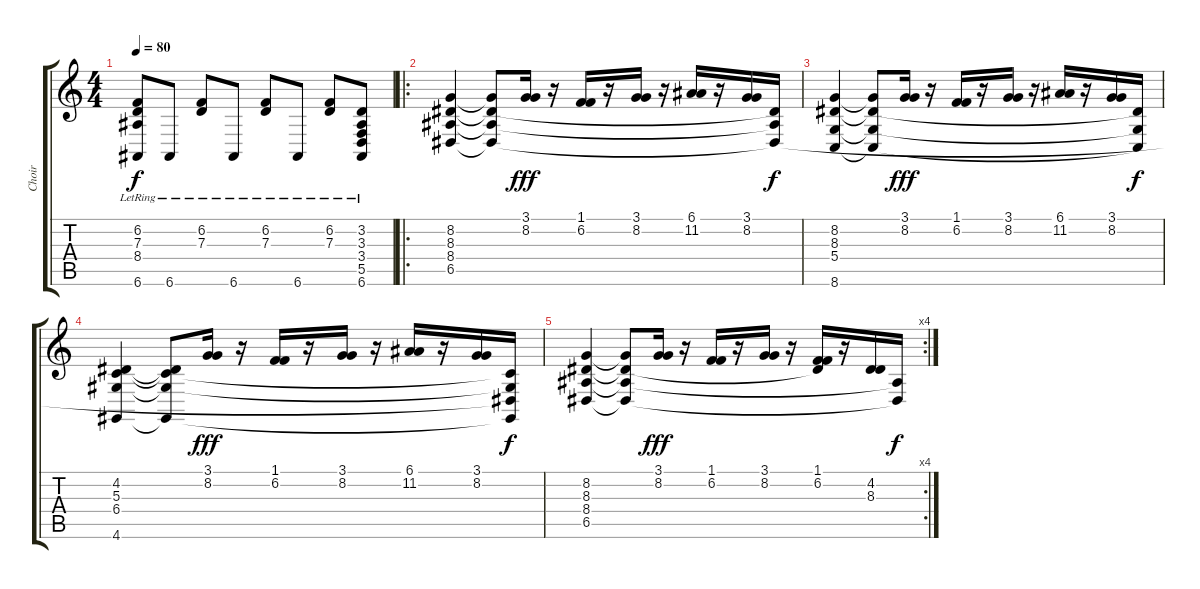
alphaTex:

\track ("Choir" "Choir") {instrument choiraahs}
\staff {score tabs}
\tuning (E4 B3 G3 D3 A2 E2) {hide}
\ts (4 4)
\tempo 80
\clef g2
\ks c
(6.2{lr} 7.3{lr} 8.4{lr} 6.6{lr}).8{dy f} 6.6{lr}.8 (6.2{lr} 7.3{lr}).8 6.6{lr}.8 (6.2{lr} 7.3{lr}).8 6.6{lr}.8 (6.2{lr} 7.3{lr}).8 (3.2 3.3 3.4 5.5 6.6{lr}).8 |
\ro
(8.2 8.3 8.4 6.5).4 (8.2{t} 8.3{t} 8.4{t} 6.5{t}).8 (3.1 8.2).16{dy fff} r.16 (1.1 6.2).16 r.16 (3.1 8.2).16 r.16 (6.1 11.2).16 r.16 (3.1 8.2).16 (8.3{t} 8.4{t} 6.5{t}).16{dy f} |
(8.2 8.3 5.4 8.6).4 (8.2{t} 8.3{t} 5.4{t} 8.6{t}).8 (3.1 8.2).16{dy fff} r.16 (1.1 6.2).16 r.16 (3.1 8.2).16 r.16 (6.1 11.2).16 r.16 (3.1 8.2).16 (8.3{t} 5.4{t} 8.6{t}).16{dy f} |
(4.2 5.3 6.4 4.6).4 (4.2{t} 5.3{t} 6.4{t} 4.6{t}).8 (3.1 8.2).16{dy fff} r.16 (1.1 6.2).16 r.16 (3.1 8.2).16 r.16 (6.1 11.2).16 r.16 (3.1 8.2).16 (5.3{t} 6.4{t} 6.5{t} 4.6{t}).16{dy f} |
\rc 4
(8.2 8.3 8.4 6.5).4 (8.2{t} 8.3{t} 8.4{t} 6.5{t}).8 (3.1 8.2).16{dy fff} r.16 (1.1 6.2).16 r.16 (3.1 8.2).16 r.16 (1.1 6.2 8.3{t}).16 r.16 (4.2 8.3).16 (8.4{t} 6.5{t}).16{dy f}
